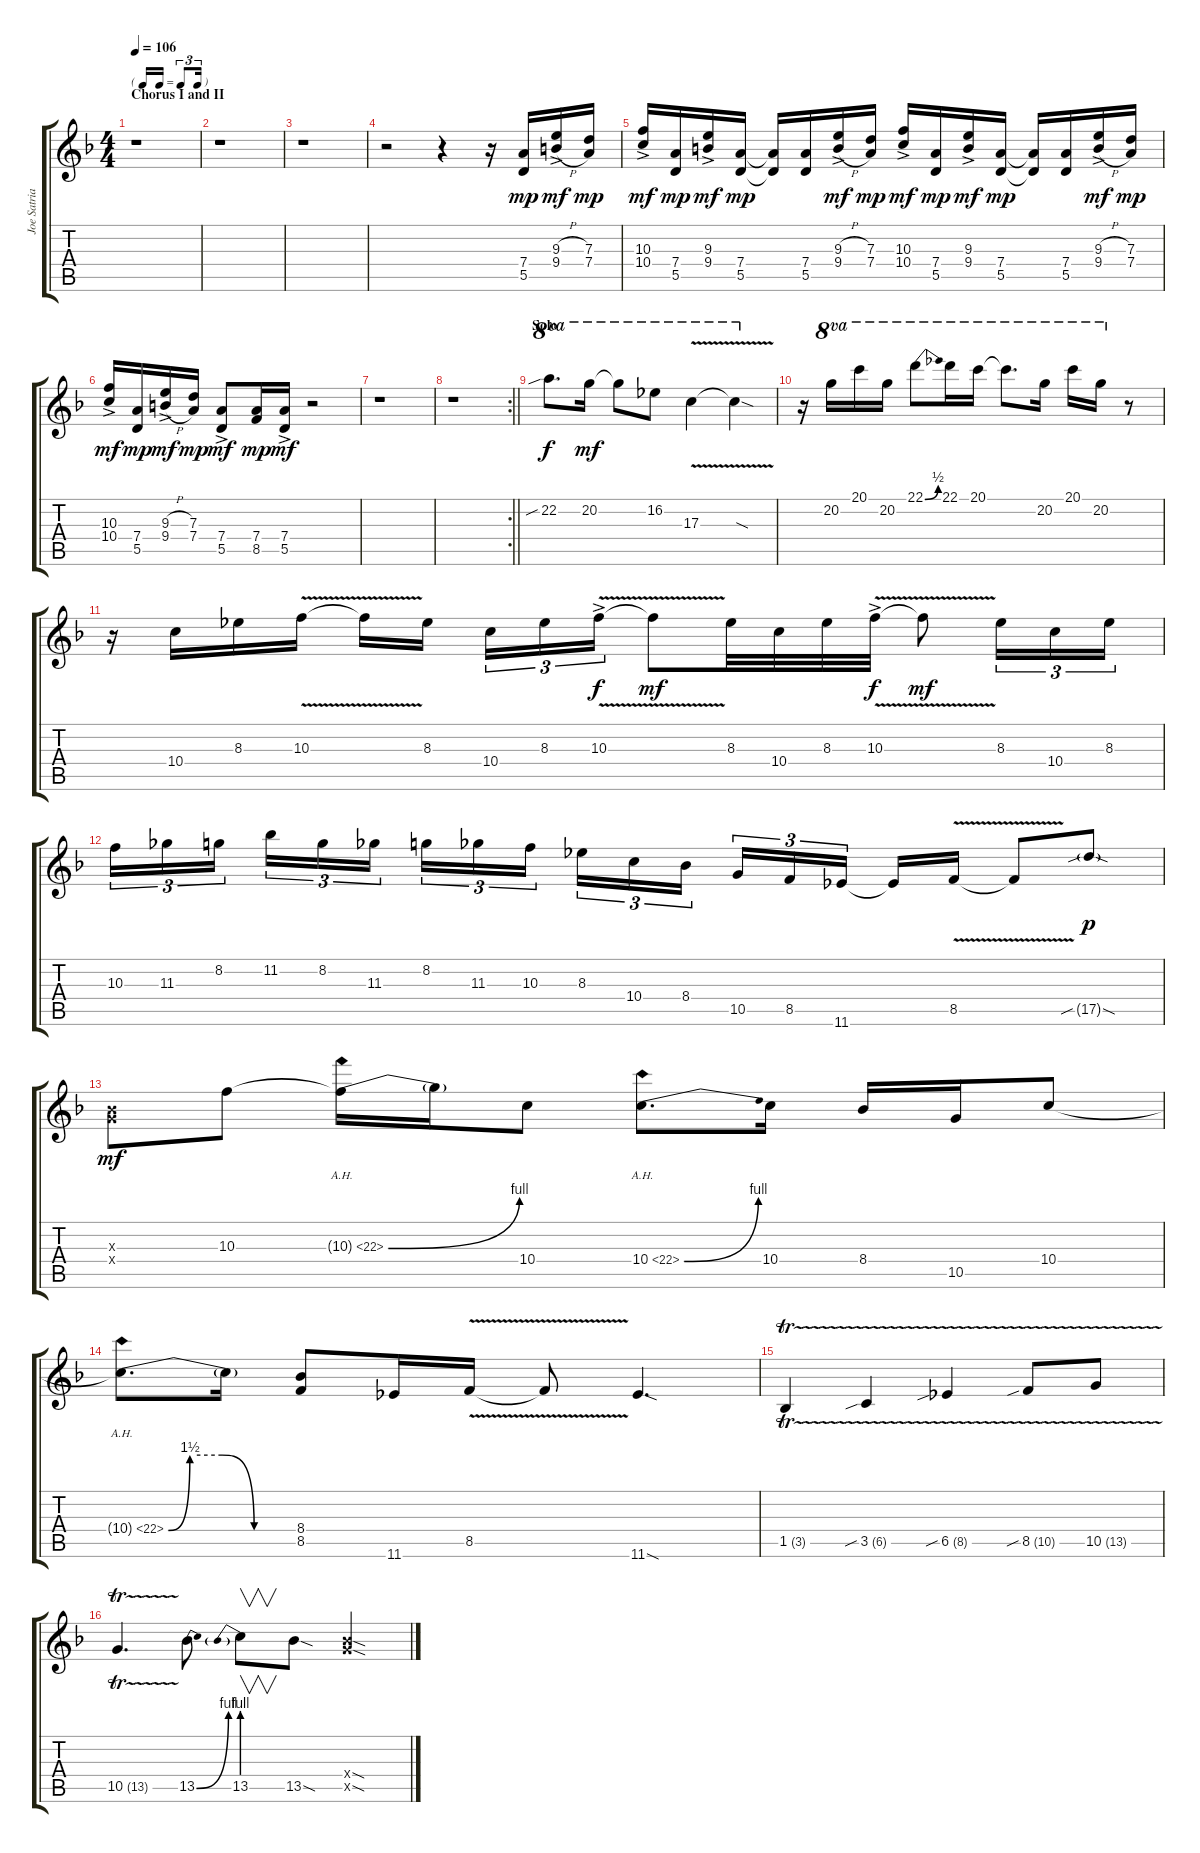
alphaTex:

\track ("Joe Satriani (Gtr.III)" "Joe Satria") {instrument distortionguitar}
\staff {score tabs}
\tuning (E4 B3 G3 D3 A2 E2) {hide}
\ts (4 4)
\tf triplet16th
\section ("" "Chorus I and II")
\tempo 106
\clef g2
\ks f
r.1{dy mf} |
r.1 |
r.1 |
r.2 r.4 r.16 (7.4 5.5).16{dy mp} (9.3{h ac} 9.4{h ac}).16{dy mf} (7.3 7.4).16{dy mp} |
(10.3{ac} 10.4{ac}).16{dy mf} (7.4 5.5).16{dy mp} (9.3{ac} 9.4{ac}).16{dy mf} (7.4 5.5).16{dy mp} (7.4{t} 5.5{t}).16 (7.4 5.5).16 (9.3{h ac} 9.4{h ac}).16{dy mf} (7.3 7.4).16{dy mp} (10.3{ac} 10.4{ac}).16{dy mf} (7.4 5.5).16{dy mp} (9.3{ac} 9.4{ac}).16{dy mf} (7.4 5.5).16{dy mp} (7.4{t} 5.5{t}).16 (7.4 5.5).16 (9.3{h ac} 9.4{h ac}).16{dy mf} (7.3 7.4).16{dy mp} |
(10.3{ac} 10.4{ac}).16{dy mf} (7.4 5.5).16{dy mp} (9.3{h ac} 9.4{h ac}).16{dy mf} (7.3 7.4).16{dy mp} (7.4{ac} 5.5{ac}).8{dy mf} (7.4 8.5).16{dy mp} (7.4{ac} 5.5{ac}).16{dy mf} r.2 |
r.1 |
\rc 2
\barLineRight lightlight
r.1 |
\section ("" "Solo")
22.2{sib}.8{d ot 8va dy f} 20.2.16{ot 8va dy mf} 20.2{t}.8{ot 8va} 16.2.8{ot 8va} 17.3{v}.4{ot 8va} 17.3{sod t}.4{ot 8va} |
r.16 20.2.16{ot 8va} 20.1.16{ot 8va} 20.2.16{ot 8va} 22.1{be (bend 0 0 60 2)}.8{ot 8va} 22.1.16{ot 8va} 20.1.16{ot 8va} 20.1{t}.8{d ot 8va} 20.2.16{ot 8va} 20.1.16{ot 8va} 20.2.16{ot 8va} r.8 |
r.16 10.4.16 8.3.16 10.3{v}.16 10.3{v t}.16 8.3.16{beam splitsecondary} 10.4.16{tu (3 2)} 8.3.16{tu (3 2)} 10.3{v ac}.16{tu (3 2) dy f} 10.3{v t}.8{dy mf} 8.3.32 10.4.32 8.3.32 10.3{v ac}.32{dy f} 10.3{v t}.8{dy mf} 8.3.16{tu (3 2)} 10.4.16{tu (3 2)} 8.3.16{tu (3 2)} |
10.3.16{tu (3 2)} 11.3.16{tu (3 2)} 8.2.16{tu (3 2) beam splitsecondary} 11.2.16{tu (3 2)} 8.2.16{tu (3 2)} 11.3.16{tu (3 2)} 8.2.16{tu (3 2)} 11.3.16{tu (3 2)} 10.3.16{tu (3 2) beam splitsecondary} 8.3.16{tu (3 2)} 10.4.16{tu (3 2)} 8.4.16{tu (3 2)} 10.5.16{tu (3 2)} 8.5.16{tu (3 2)} 11.6.16{tu (3 2) beam splitsecondary} 11.6{t}.16 8.5{v}.16 8.5{v t}.8 17.5{sib sod g}.8{dy p} |
(3.3{x} 5.4{x}).8{dy mf} 10.3.8 10.3{be (bend 0 0 60 4) ah 12 t}.16 10.3{t}.16 10.4.8 10.4{be (bend 0 0 60 4) ah 12}.8{d} 10.4.16 8.4.16 10.5.16 10.4.8 |
10.4{be (custom 0 0 10 6 25 6 40 0 60 0) ah 12 t}.8{d} 10.4{t}.16 (8.4 8.5).8 11.6.16 8.5{v}.16 8.5{v t}.8 11.6{sod}.4{d} |
1.5{tr (3 32)}.4 3.5{tr (6 32) sib}.4 6.5{tr (8 32) sib}.4 8.5{tr (10 32) sib}.8 10.5{tr (13 32)}.8 |
10.5{tr (13 32)}.4{d} 13.5{be (bend 0 0 60 4)}.8 13.5{be (prebend 0 4 60 4)}.8{v} 13.5{sod}.8 (8.4{sod x} 10.5{sod x}).4
